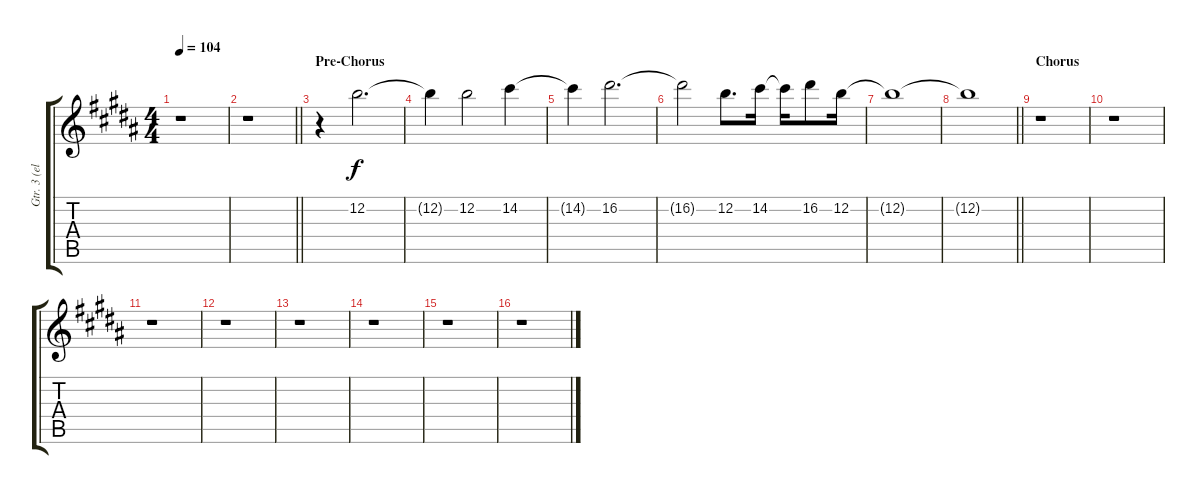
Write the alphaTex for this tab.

\track ("Gtr. 3 (elec.)" "Gtr. 3 (el") {instrument distortionguitar}
\staff {score tabs}
\tuning (E4 B3 G3 D3 A2 E2) {hide}
\ts (4 4)
\tempo 104
\clef g2
\ks b
r.1{dy f} |
\barLineRight lightlight
r.1 |
\section ("" "Pre-Chorus")
r.4 12.2.2{d} |
12.2{t}.4 12.2.2 14.2.4 |
14.2{t}.4 16.2.2{d} |
16.2{t}.2 12.2.8{d} 14.2.16 14.2{t}.16 16.2.8 12.2.16 |
12.2{t}.1 |
\barLineRight lightlight
12.2{t}.1 |
\section ("" "Chorus")
r.1 |
r.1 |
r.1 |
r.1 |
r.1 |
r.1 |
r.1 |
r.1
